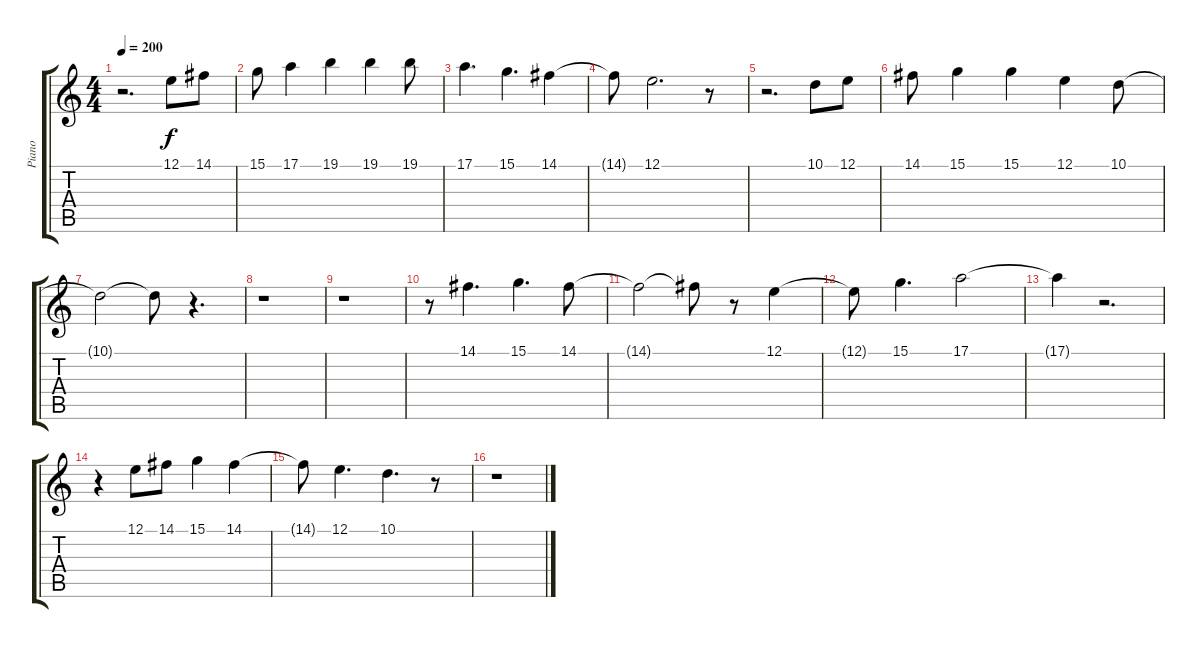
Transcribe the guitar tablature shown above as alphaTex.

\track ("Piano" "Piano") {instrument acousticgrandpiano}
\staff {score tabs}
\tuning (E4 B3 G3 D3 A2 E2) {hide}
\ts (4 4)
\tempo 200
\clef g2
\ks c
r.2{d dy f} 12.1.8 14.1.8 |
15.1.8 17.1.4 19.1.4 19.1.4 19.1.8 |
17.1.4{d} 15.1.4{d} 14.1.4 |
14.1{t}.8 12.1.2{d} r.8 |
r.2{d} 10.1.8 12.1.8 |
14.1.8 15.1.4 15.1.4 12.1.4 10.1.8 |
10.1{t}.2 10.1{t}.8 r.4{d} |
r.1 |
r.1 |
r.8 14.1.4{d} 15.1.4{d} 14.1.8 |
14.1{t}.2 14.1{t}.8 r.8 12.1.4 |
12.1{t}.8 15.1.4{d} 17.1.2 |
17.1{t}.4 r.2{d} |
r.4 12.1.8 14.1.8 15.1.4 14.1.4 |
14.1{t}.8 12.1.4{d} 10.1.4{d} r.8 |
r.1
